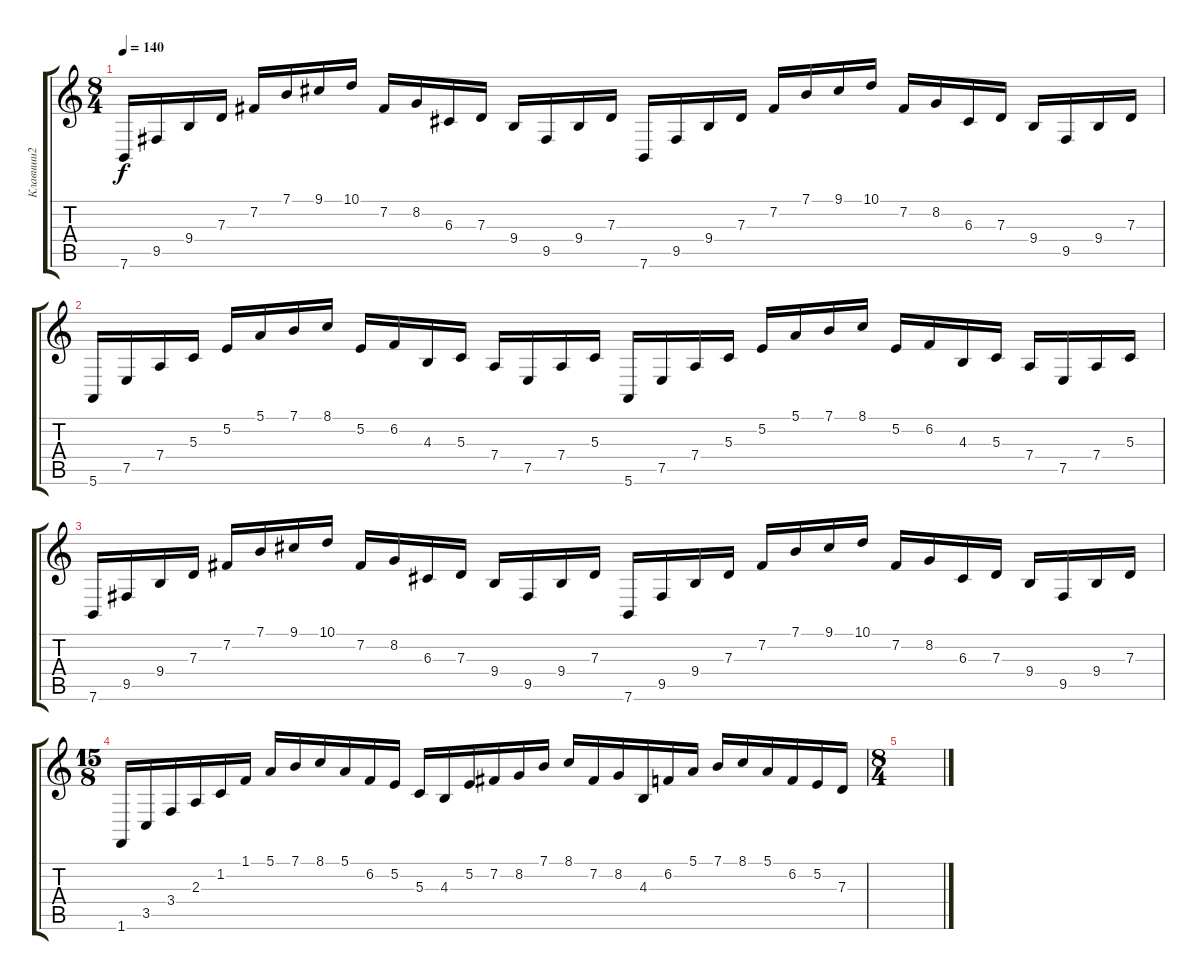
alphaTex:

\track ("Клавиши2" "Клавиши2") {instrument brightacousticpiano}
\staff {score tabs}
\tuning (E4 B3 G3 D3 A2 E2) {hide}
\ts (8 4)
\tempo 140
\clef g2
\ks c
7.6.16{dy f} 9.5.16 9.4.16 7.3.16 7.2.16 7.1.16 9.1.16 10.1.16 7.2.16 8.2.16 6.3.16 7.3.16 9.4.16 9.5.16 9.4.16 7.3.16 7.6.16 9.5.16 9.4.16 7.3.16 7.2.16 7.1.16 9.1.16 10.1.16 7.2.16 8.2.16 6.3.16 7.3.16 9.4.16 9.5.16 9.4.16 7.3.16 |
5.6.16 7.5.16 7.4.16 5.3.16 5.2.16 5.1.16 7.1.16 8.1.16 5.2.16 6.2.16 4.3.16 5.3.16 7.4.16 7.5.16 7.4.16 5.3.16 5.6.16 7.5.16 7.4.16 5.3.16 5.2.16 5.1.16 7.1.16 8.1.16 5.2.16 6.2.16 4.3.16 5.3.16 7.4.16 7.5.16 7.4.16 5.3.16 |
7.6.16 9.5.16 9.4.16 7.3.16 7.2.16 7.1.16 9.1.16 10.1.16 7.2.16 8.2.16 6.3.16 7.3.16 9.4.16 9.5.16 9.4.16 7.3.16 7.6.16 9.5.16 9.4.16 7.3.16 7.2.16 7.1.16 9.1.16 10.1.16 7.2.16 8.2.16 6.3.16 7.3.16 9.4.16 9.5.16 9.4.16 7.3.16 |
\ts (15 8)
1.6.16 3.5.16 3.4.16 2.3.16 1.2.16 1.1.16 5.1.16 7.1.16 8.1.16 5.1.16 6.2.16 5.2.16 5.3.16 4.3.16 5.2.16 7.2.16 8.2.16 7.1.16 8.1.16 7.2.16 8.2.16 4.3.16 6.2.16 5.1.16 7.1.16 8.1.16 5.1.16 6.2.16 5.2.16 7.3.16 |
\ts (8 4)
